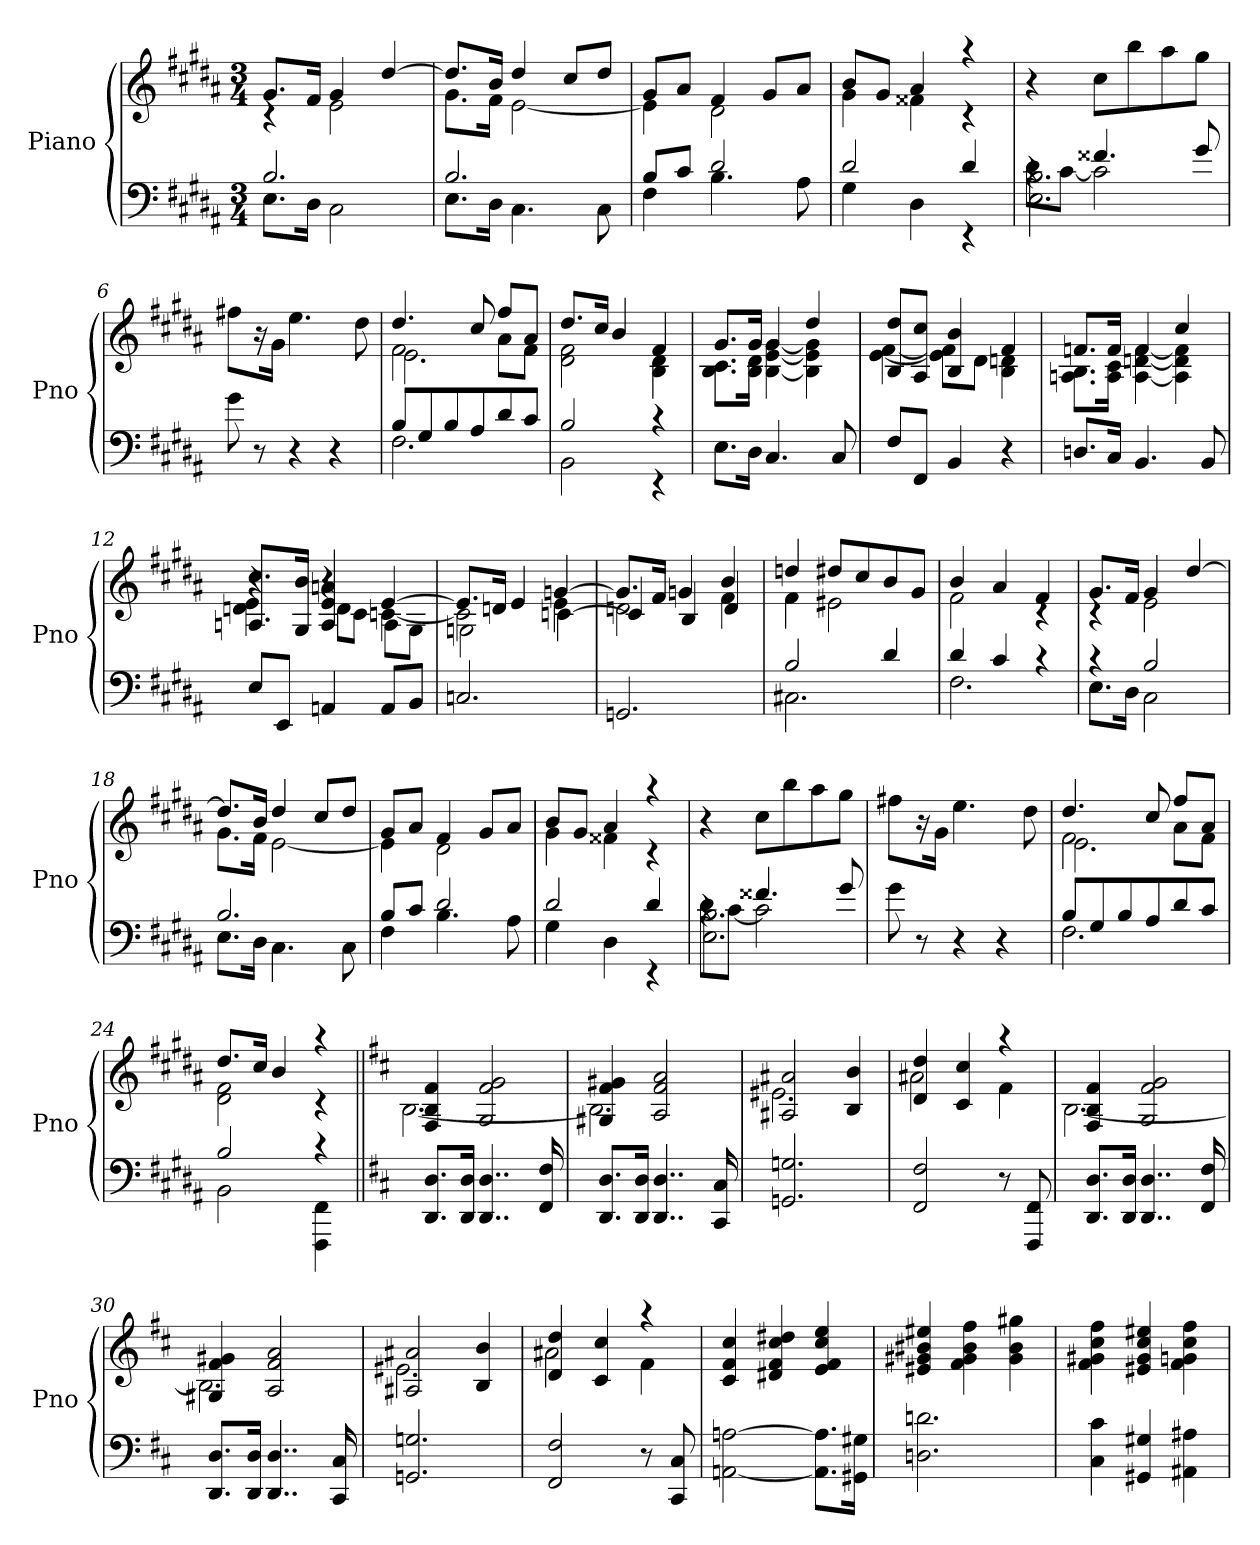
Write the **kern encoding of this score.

**kern	**kern
*part1	*part1
*staff2	*staff1
*I"Piano	*
*I'Pno	*
*clefF4	*clefG2
*k[f#c#g#d#a#]	*k[f#c#g#d#a#]
*B:	*B:
*M3/4	*M3/4
=1	=1
*^	*^
2.B	8.EL	8.g#L	4rc
.	16D#Jk	16f#Jk	.
.	2C#	4g#	2e
.	.	[4dd#	.
=2	=2	=2	=2
2.B	8.EL	8.dd#L]	8.g#L
.	16D#Jk	16bJk	16f#Jk
.	4.C#	4dd#	[2e
.	.	8cc#L	.
.	8C#	8dd#J	.
=3	=3	=3	=3
8BL	4F#	8g#L	4e]
8c#J	.	8a#J	.
2d#	4.B	4f#	2d#
.	.	8g#L	.
.	8A#	8a#J	.
=4	=4	=4	=4
2d#	4G#	8bL	4g#
.	.	8g#J	.
.	4D#	4a#	4f##X
4d#	4rEE	4raa	4rc
*	*	*v	*v
=5	=5	=5
*	*^	*
4rc	8d#L	2.E\ 2.B\	4r
.	[8c#J	.	.
4.f##X	2c#]	.	8cc#L
.	.	.	8bb
.	.	.	8aa#
8g#	.	.	8gg#J
*v	*v	*v	*
=6	=6
8g#	8ff#XL
8r	16r
.	16g#Jk
4r	4.ee
4r	.
.	8dd#
=7	=7
*^	*^
*	*	*	*^
8BL	2.F#	4.dd#	2f#	2.e\
8G#	.	.	.	.
8B	.	.	.	.
8A#	.	8cc#	.	.
8d#	.	8ff#L	8a#L	.
8c#J	.	8a#J	8f#J	.
*	*	*	*v	*v
=8	=8	=8	=8
2B	2BB	8.dd#L	2d# 2f#
.	.	16cc#Jk	.
.	.	4b	.
4rc	4rEE	4f#	4B 4d#
*v	*v	*	*
=9	=9	=9
8.EL	8.g#L	8.B 8.c#L
16D#Jk	16g#Jk	16B 16d#Jk
4.C#	4g#	[4B [4e [4g#
.	4dd#	4B] 4e] 4g#]
8C#	.	.
=10	=10	=10
8F#L	8B 8dd#L	[4e [4f#
8FF#J	8A# 8cc#J	.
4BB	4B 4b	8e] 8f#]L
.	.	8d#J
4r	4f#	4B 4dn
=11	=11	=11
8.DnL	8.fnL	8.An 8.BL
16C#Jk	16fJk	16A 16c#Jk
4.BB	4f	[4A [4dn [4f
.	4cc#	4A] 4d] 4f]
8BB	.	.
=12	=12	=12
*	*	*^
8EL	8.An 8.cc#L	4dn 4e	4r
8EEJ	.	.	.
.	16G# 16bJk	.	.
4AAn	4A 4e 4an	8dL	4r
.	.	8c#J	.
8AAL	[4e	[4cn	8A\L
8BBJ	.	.	8G#\J
=13	=13	=13	=13
2.Cn	8.eL]	2cn]	2Gn\
.	16dnJk	.	.
.	4e	.	.
.	[4gn	4e	[4c\
=14	=14	=14	=14
2.GGn	8.gL]	2dn	4c/]
.	16f#Jk	.	.
.	4gn	.	4B/
.	4b	4f#	4d/
*	*	*v	*v
=15	=15	=15
*^	*	*
2B	2.C#X	4ddn	4f#
.	.	8dd#XL	2e#X
.	.	8cc#	.
4d#	.	8b	.
.	.	8g#J	.
=16	=16	=16	=16
4d#	2.F#	4b	2f#
4c#	.	4a#	.
4rc	.	4f#	4rc
=17	=17	=17	=17
4rc	8.EL	8.g#L	4rc
.	16D#Jk	16f#Jk	.
2B	2C#	4g#	2e
.	.	[4dd#	.
=18	=18	=18	=18
2.B	8.EL	8.dd#L]	8.g#L
.	16D#Jk	16bJk	16f#Jk
.	4.C#	4dd#	[2e
.	.	8cc#L	.
.	8C#	8dd#J	.
=19	=19	=19	=19
8BL	4F#	8g#L	4e]
8c#J	.	8a#J	.
2d#	4.B	4f#	2d#
.	.	8g#L	.
.	8A#	8a#J	.
=20	=20	=20	=20
2d#	4G#	8bL	4g#
.	.	8g#J	.
.	4D#	4a#	4f##X
4d#	4rEE	4raa	4rc
*	*	*v	*v
=21	=21	=21
*	*^	*
4rc	8d#L	2.E\ 2.B\	4r
.	[8c#J	.	.
4.f##X	2c#]	.	8cc#L
.	.	.	8bb
.	.	.	8aa#
8g#	.	.	8gg#J
*v	*v	*v	*
=22	=22
8g#	8ff#XL
8r	16r
.	16g#Jk
4r	4.ee
4r	.
.	8dd#
=23	=23
*^	*^
*	*	*	*^
8BL	2.F#	4.dd#	2f#	2.e\
8G#	.	.	.	.
8B	.	.	.	.
8A#	.	8cc#	.	.
8d#	.	8ff#L	8a#L	.
8c#J	.	8a#J	8f#J	.
*	*	*	*v	*v
=24	=24	=24	=24
2B	2BB	8.dd#L	2d# 2f#
.	.	16cc#Jk	.
.	.	4b	.
4rc	4FFF# 4FF#	4raa	4rc
*v	*v	*	*
=25||	=25||	=25||
*k[f#c#]	*k[f#c#]	*
8.DD 8.DL	4F# 4B 4f#	[2.B
16DD 16DJk	.	.
4..DD 4..D	2G 2f# 2g	.
16FF# 16F#	.	.
=26	=26	=26
8.DD 8.DL	4G#X 4f# 4g#X	2.B]
16DD 16DJk	.	.
4..DD 4..D	2A 2f# 2a	.
16CC# 16C#	.	.
=27	=27	=27
2.GGn 2.Gn	2A#X 2a#X	2.e#X
.	4B 4b	.
=28	=28	=28
2FF# 2F#	4d 4dd	2a#X
.	4c# 4cc#	.
8r	4raa	4f#
8FFF# 8FF#	.	.
=29	=29	=29
8.DD 8.DL	4F# 4B 4f#	[2.B
16DD 16DJk	.	.
4..DD 4..D	2G 2f# 2g	.
16FF# 16F#	.	.
=30	=30	=30
8.DD 8.DL	4G#X 4f# 4g#X	2.B]
16DD 16DJk	.	.
4..DD 4..D	2A 2f# 2a	.
16CC# 16C#	.	.
=31	=31	=31
2.GGn 2.Gn	2A#X 2a#X	2.e#X
.	4B 4b	.
=32	=32	=32
2FF# 2F#	4d 4dd	2a#X
.	4c# 4cc#	.
8r	4raa	4f#
8CC# 8C#	.	.
*	*v	*v
=33	=33
[2AAn [2An	4c# 4f# 4cc#
.	4d#X 4f# 4cc# 4dd#X
8.AA] 8.A]L	4e 4f# 4cc# 4ee
16GG#X 16G#XJk	.
=34	=34
2.Dn 2.dn	4e#X 4g#X 4b#X 4ee#X
.	4f# 4g# 4b# 4ff#
.	4g# 4b# 4gg#X
=35	=35
4C# 4c#	4f# 4g#X 4cc# 4ff#
4GG#X 4G#X	4e#X 4g# 4cc# 4ee#X
4AA#X 4A#X	4f# 4gn 4cc# 4ff#
=	=
*-	*-
